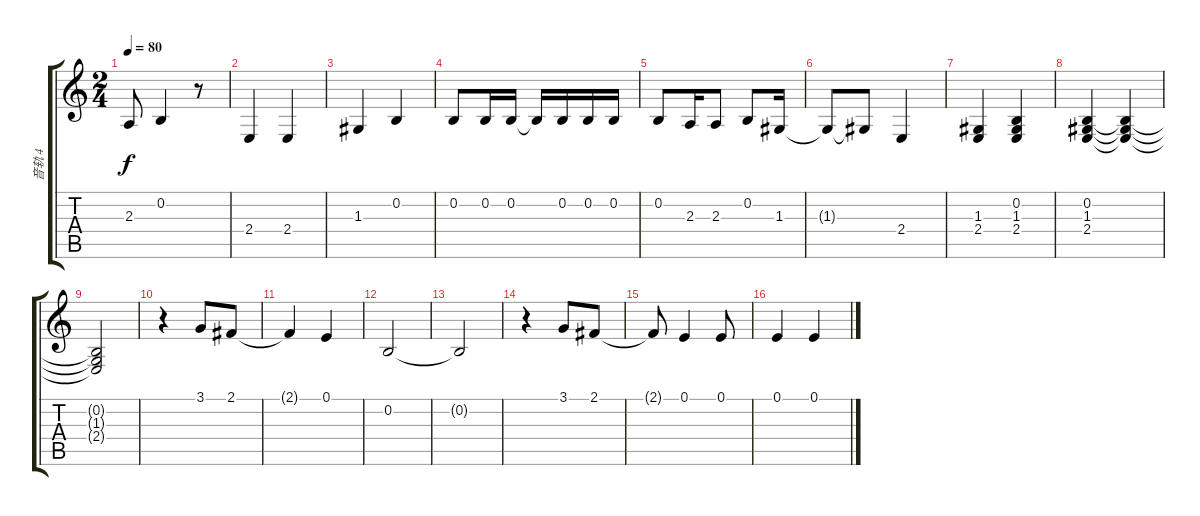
\track ("音轨 4" "音轨 4") {instrument acousticgrandpiano}
\staff {score tabs}
\tuning (E4 B3 G3 D3 A2 E2) {hide}
\ts (2 4)
\tempo 80
\clef g2
\ks c
2.3{t}.8{dy f} 0.2.4 r.8 |
2.4.4 2.4.4 |
1.3.4 0.2.4 |
0.2.8 0.2.16 0.2.16 0.2{t}.16 0.2.16 0.2.16 0.2.16 |
0.2.8 2.3.16 2.3.8 0.2.8 1.3.16 |
1.3{t}.8 1.3{t}.8 2.4.4 |
(1.3 2.4).4 (0.2 1.3 2.4).4 |
(0.2 1.3 2.4).4 (0.2{t} 1.3{t} 2.4{t}).4 |
(0.2{t} 1.3{t} 2.4{t}).2 |
r.4 3.1.8 2.1.8 |
2.1{t}.4 0.1.4 |
0.2.2 |
0.2{t}.2 |
r.4 3.1.8 2.1.8 |
2.1{t}.8 0.1.4 0.1.8 |
0.1.4 0.1.4
